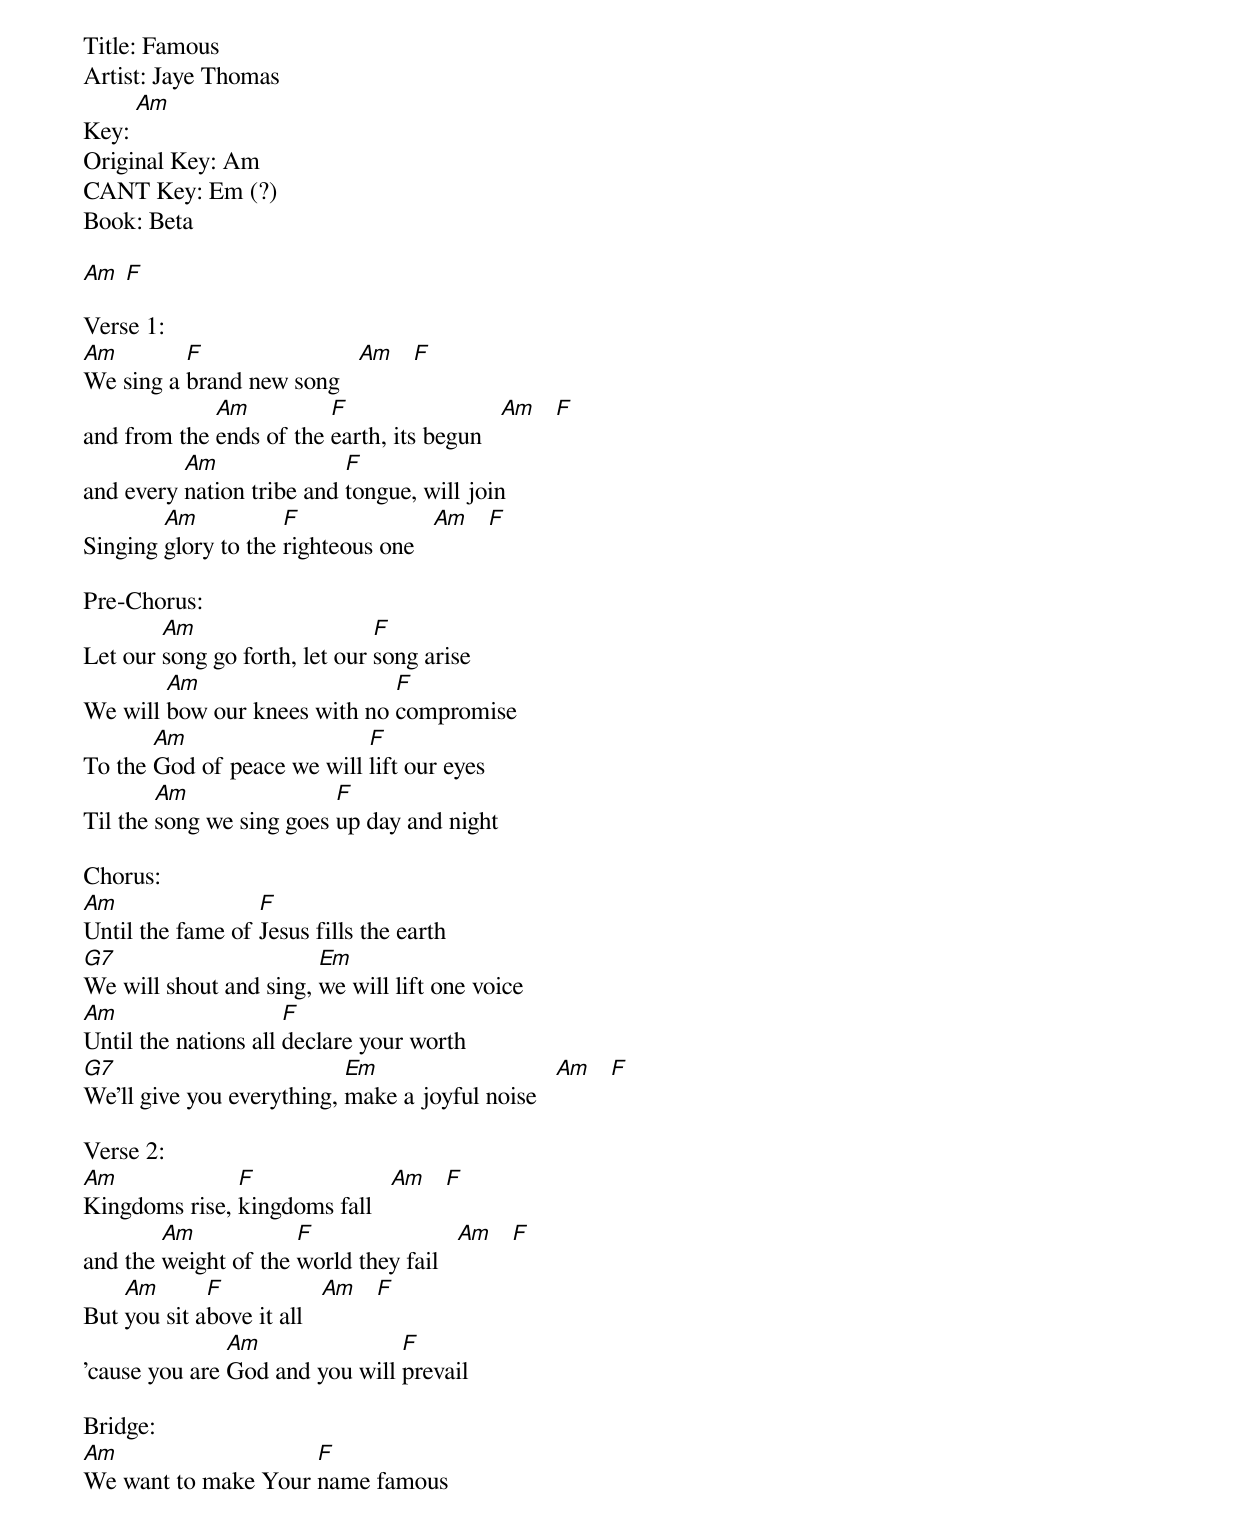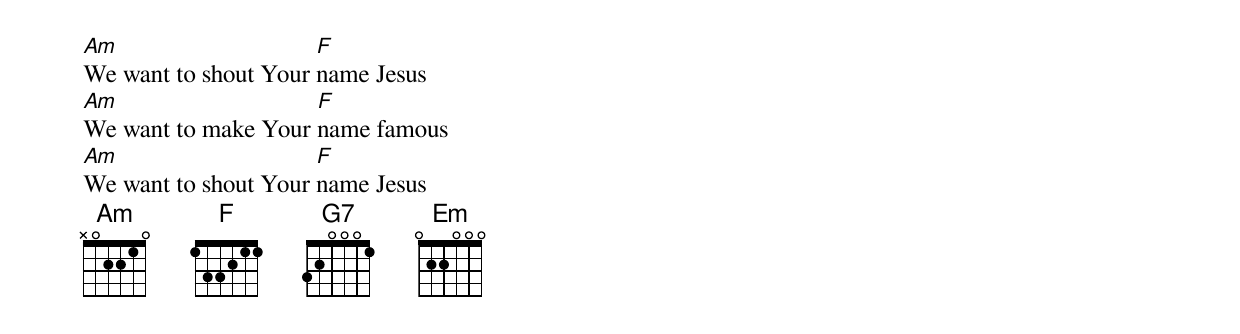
Title: Famous
Artist: Jaye Thomas
Key: [Am]
Original Key: Am
CANT Key: Em (?)
Book: Beta

[Am] [F]

Verse 1:
[Am]We sing a [F]brand new song   [Am]   [F]
and from the [Am]ends of the [F]earth, its begun   [Am]   [F]
and every [Am]nation tribe and [F]tongue, will join
Singing [Am]glory to the [F]righteous one   [Am]   [F]

Pre-Chorus:
Let our [Am]song go forth, let our [F]song arise
We will [Am]bow our knees with no [F]compromise
To the [Am]God of peace we will [F]lift our eyes
Til the [Am]song we sing goes [F]up day and night

Chorus:
[Am]Until the fame of [F]Jesus fills the earth
[G7]We will shout and sing, [Em]we will lift one voice
[Am]Until the nations all [F]declare your worth
[G7]We'll give you everything, [Em]make a joyful noise   [Am]   [F]

Verse 2:
[Am]Kingdoms rise, [F]kingdoms fall   [Am]   [F]
and the [Am]weight of the [F]world they fail   [Am]   [F]
But [Am]you sit a[F]bove it all   [Am]   [F]
'cause you are [Am]God and you will [F]prevail

Bridge:
[Am]We want to make Your [F]name famous
[Am]We want to shout Your [F]name Jesus
[Am]We want to make Your [F]name famous
[Am]We want to shout Your [F]name Jesus
